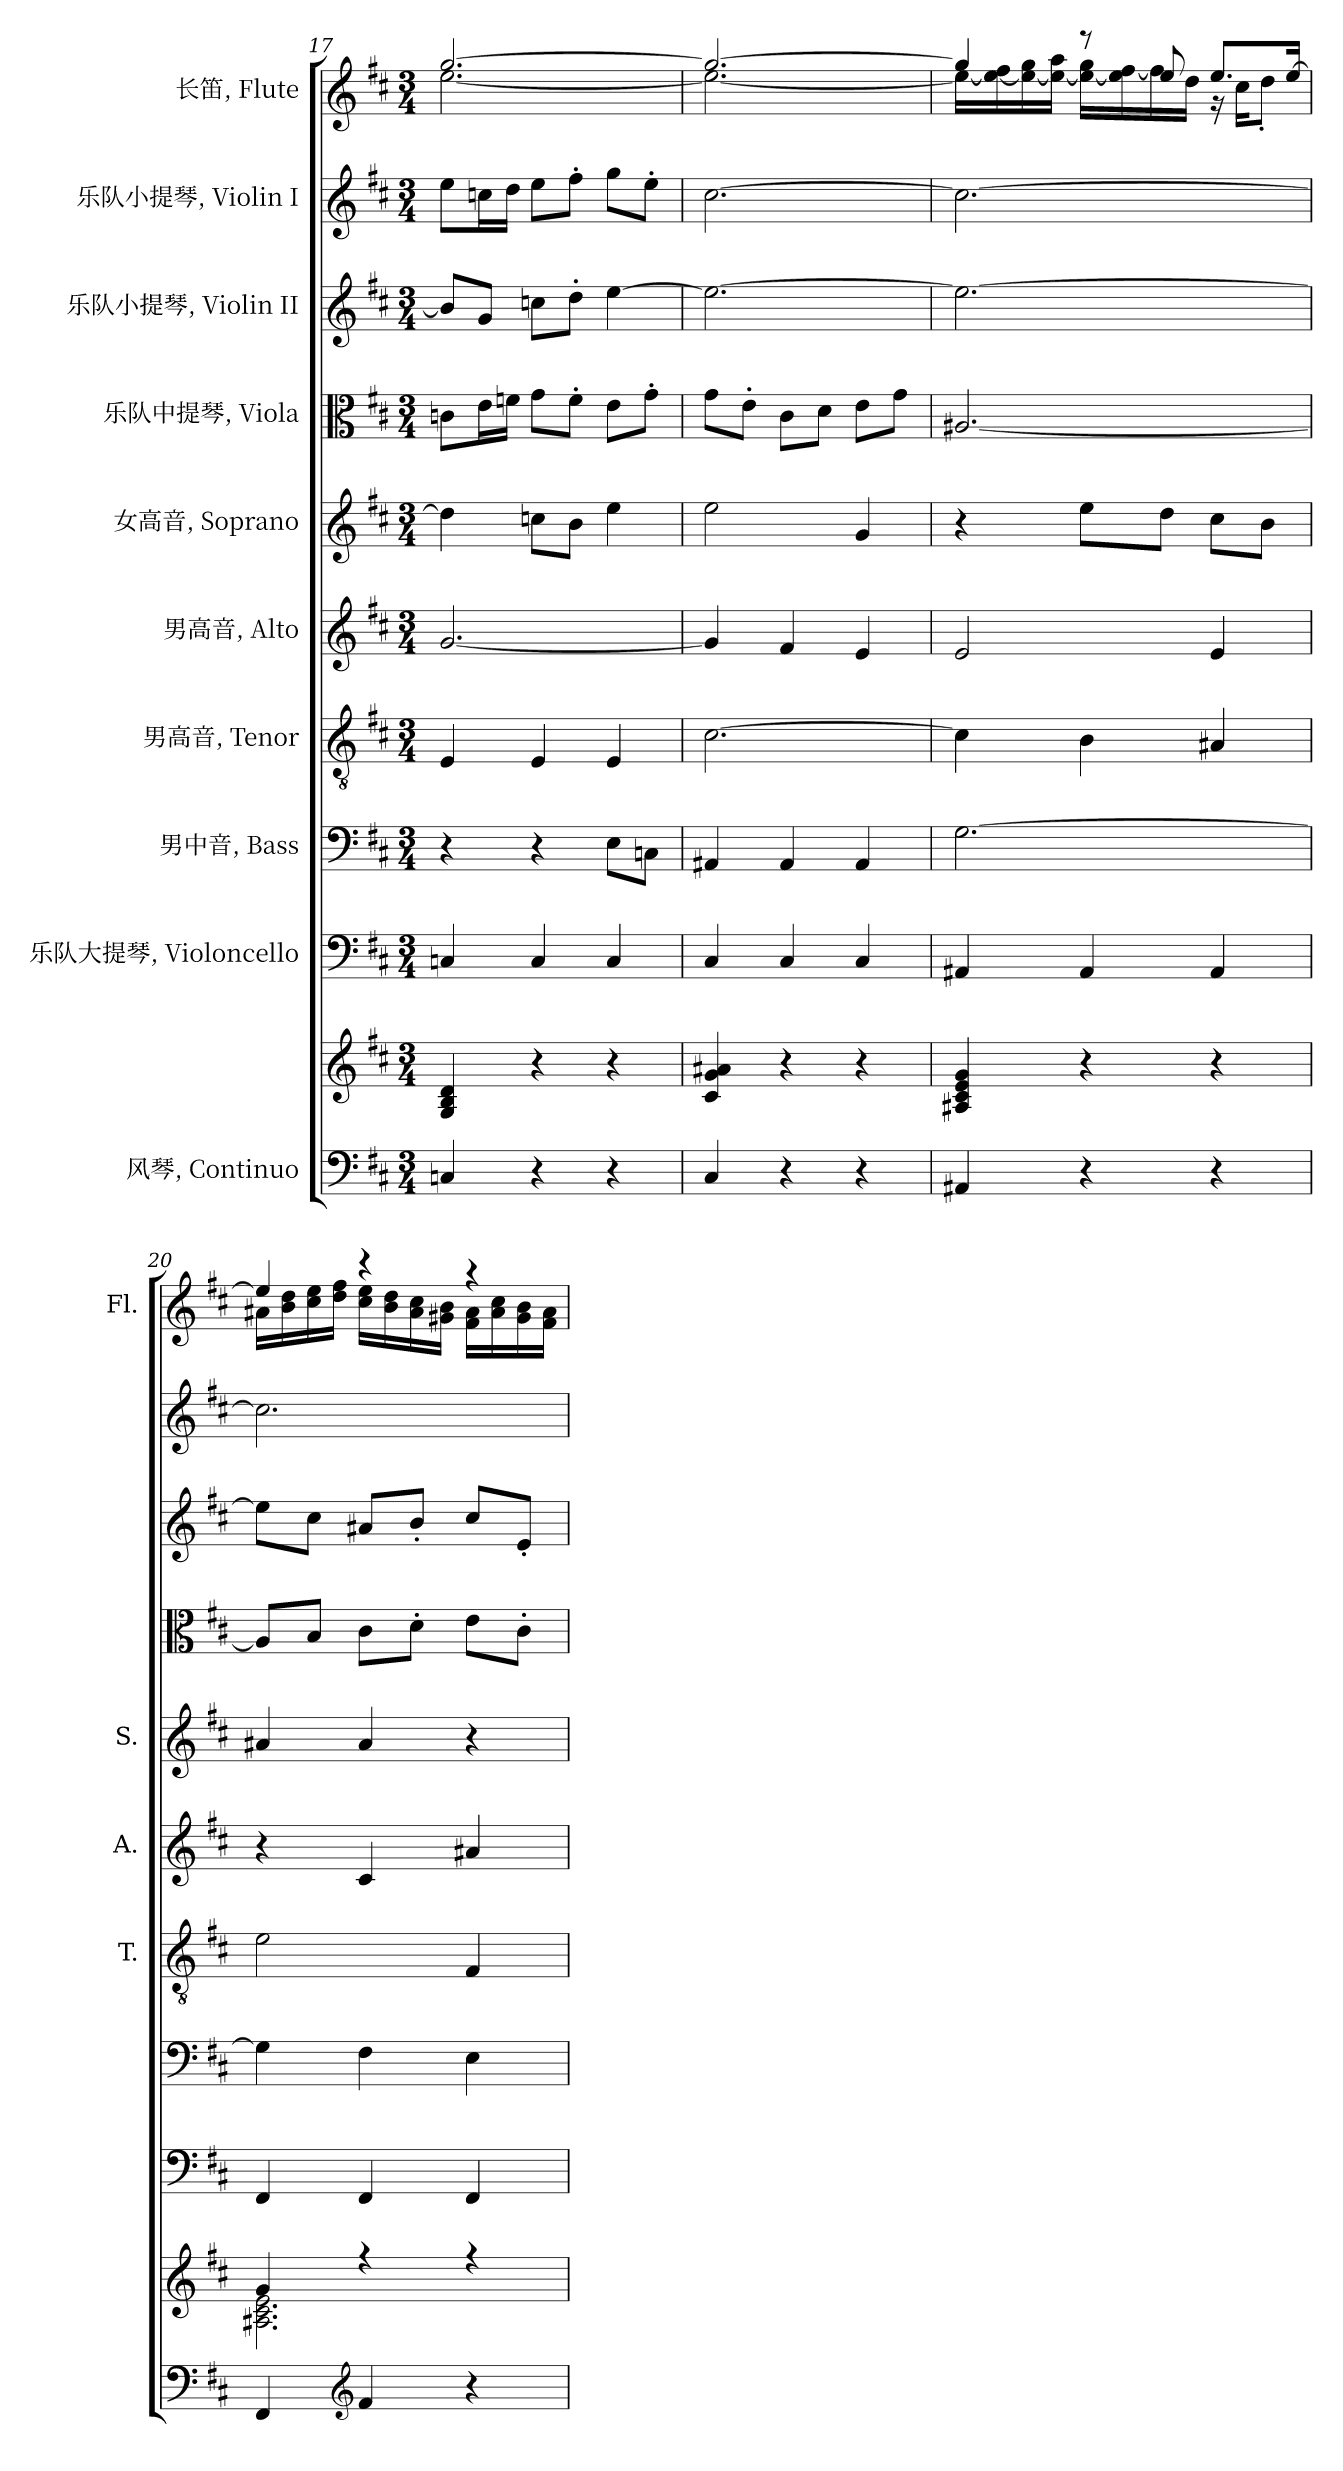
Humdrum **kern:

**kern	**kern	**kern	**kern	**kern	**kern	**kern	**kern	**kern	**kern	**kern
*part10	*part10	*part9	*part8	*part7	*part6	*part5	*part4	*part3	*part2	*part1
*staff11	*staff10	*staff9	*staff8	*staff7	*staff6	*staff5	*staff4	*staff3	*staff2	*staff1
*I"风琴, Continuo	*	*I"乐队大提琴, Violoncello	*I"男中音, Bass	*I"男高音, Tenor	*I"男高音, Alto	*I"女高音, Soprano	*I"乐队中提琴, Viola	*I"乐队小提琴, Violin II	*I"乐队小提琴, Violin I	*I"长笛, Flute
*	*	*	*	*I'T.	*I'A.	*I'S.	*	*	*	*I'Fl.
*clefF4	*clefG2	*clefF4	*clefF4	*clefGv2	*clefG2	*clefG2	*clefC3	*clefG2	*clefG2	*clefG2
*k[f#c#]	*k[f#c#]	*k[f#c#]	*k[f#c#]	*k[f#c#]	*k[f#c#]	*k[f#c#]	*k[f#c#]	*k[f#c#]	*k[f#c#]	*k[f#c#]
*M3/4	*M3/4	*M3/4	*M3/4	*M3/4	*M3/4	*M3/4	*M3/4	*M3/4	*M3/4	*M3/4
=17	=17	=17	=17	=17	=17	=17	=17	=17	=17	=17
*	*	*	*	*	*	*	*	*	*	*^
4Cn/	4G/ 4B/ 4d/	4Cn/	4r	4E/	[2.g/	4dd\]	8cn\L	8b/L]	8ee\L	[2.gg/	[2.ee\
.	.	.	.	.	.	.	16e\L	8g/J	16ccn\L	.	.
.	.	.	.	.	.	.	16fn\JJ	.	16dd\JJ	.	.
4r	4r	4C/	4r	4E/	.	8ccn\L	8g\L	8ccn\L	8ee\L	.	.
.	.	.	.	.	.	8b\J	8f'\J	8dd'\J	8ff#'\J	.	.
4r	4r	4C/	8E\L	4E/	.	4ee\	8e\L	[4ee\	8gg\L	.	.
.	.	.	8Cn\J	.	.	.	8g'\J	.	8ee'\J	.	.
!!LO:PB:g=z	!!
=18	=18	=18	=18	=18	=18	=18	=18	=18	=18	=18	=18
4C#/	4c#/ 4g/ 4a#X/	4C#/	4AA#X/	[2.c#\	4g/]	2ee\	8g\L	2.ee\_	[2.cc#\	2.gg/_	2.ee\_
.	.	.	.	.	.	.	8e'\J	.	.	.	.
4r	4r	4C#/	4AA#/	.	4f#/	.	8c#\L	.	.	.	.
.	.	.	.	.	.	.	8d\J	.	.	.	.
4r	4r	4C#/	4AA#/	.	4e/	4g/	8e\L	.	.	.	.
.	.	.	.	.	.	.	8g\J	.	.	.	.
=19	=19	=19	=19	=19	=19	=19	=19	=19	=19	=19	=19
4AA#X/	4A#X/ 4c#/ 4e/ 4g/	4AA#X/	[2.G\	4c#\]	2e/	4r	[2.A#X/	2.ee\_	2.cc#\_	4gg/]	16ee\LL_
.	.	.	.	.	.	.	.	.	.	.	16ee\_ 16ff#\
.	.	.	.	.	.	.	.	.	.	.	16ee\_ 16gg\
.	.	.	.	.	.	.	.	.	.	.	16ee\_ 16aa\JJ
4r	4r	4AA#/	.	4B\	.	8ee\L	.	.	.	8r	16ee\_ 16gg\LL
.	.	.	.	.	.	.	.	.	.	.	16ee\] [16ff#\
.	.	.	.	.	.	8dd\J	.	.	.	8ee/	16ff#\]
.	.	.	.	.	.	.	.	.	.	.	16dd\JJ
4r	4r	4AA#/	.	4A#X/	4e/	8cc#\L	.	.	.	8.ee/L	16r
.	.	.	.	.	.	.	.	.	.	.	16cc#\KL
.	.	.	.	.	.	8b\J	.	.	.	.	8dd'\J
.	.	.	.	.	.	.	.	.	.	[16ee/Jk	.
=20	=20	=20	=20	=20	=20	=20	=20	=20	=20	=20	=20
*	*^	*	*	*	*	*	*	*	*	*	*
4FF#/	4g/	2.A#X\ 2.c#\ 2.e\	4FF#/	4G\]	2e\	4r	4a#X/	8A#/L]	8ee\L]	2.cc#\]	4ee/]	16a#X\LL
.	.	.	.	.	.	.	.	.	.	.	.	16b\ 16dd\
.	.	.	.	.	.	.	.	8B/J	8cc#\J	.	.	16cc#\ 16ee\
.	.	.	.	.	.	.	.	.	.	.	.	16dd\ 16ff#\JJ
*clefG2	*	*	*	*	*	*	*	*	*	*	*	*
4f#/	4r	.	4FF#/	4F#\	.	4c#/	4a#/	8c#\L	8a#X/L	.	4r	16cc#\ 16ee\LL
.	.	.	.	.	.	.	.	.	.	.	.	16b\ 16dd\
.	.	.	.	.	.	.	.	8d'\J	8b'/J	.	.	16a#\ 16cc#\
.	.	.	.	.	.	.	.	.	.	.	.	16g#X\ 16b\JJ
4r	4r	.	4FF#/	4E\	4F#/	4a#X/	4r	8e\L	8cc#/L	.	4r	16f#\ 16a#\LL
.	.	.	.	.	.	.	.	.	.	.	.	16a#\ 16cc#\
.	.	.	.	.	.	.	.	8c#'\J	8e'/J	.	.	16g#\ 16b\
.	.	.	.	.	.	.	.	.	.	.	.	16f#\ 16a#\JJ
*	*v	*v	*	*	*	*	*	*	*	*	*v	*v
=	=	=	=	=	=	=	=	=	=	=
*-	*-	*-	*-	*-	*-	*-	*-	*-	*-	*-
